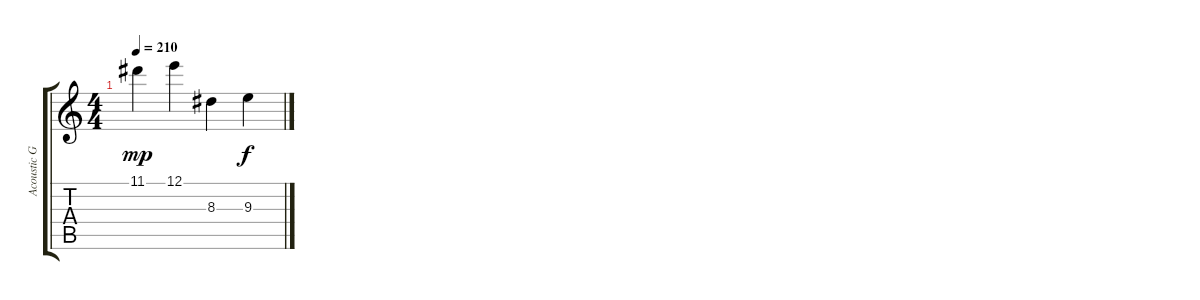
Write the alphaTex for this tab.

\track ("Acoustic Guitar Lead For pt. 2" "Acoustic G") {mute instrument acousticguitarnylon}
\staff {score tabs}
\tuning (E4 B3 G3 D3 A2 E2) {hide}
\ts (4 4)
\tempo 210
\clef g2
\ks c
11.1.4{dy mp} 12.1.4 8.3.4 9.3.4{dy f}
